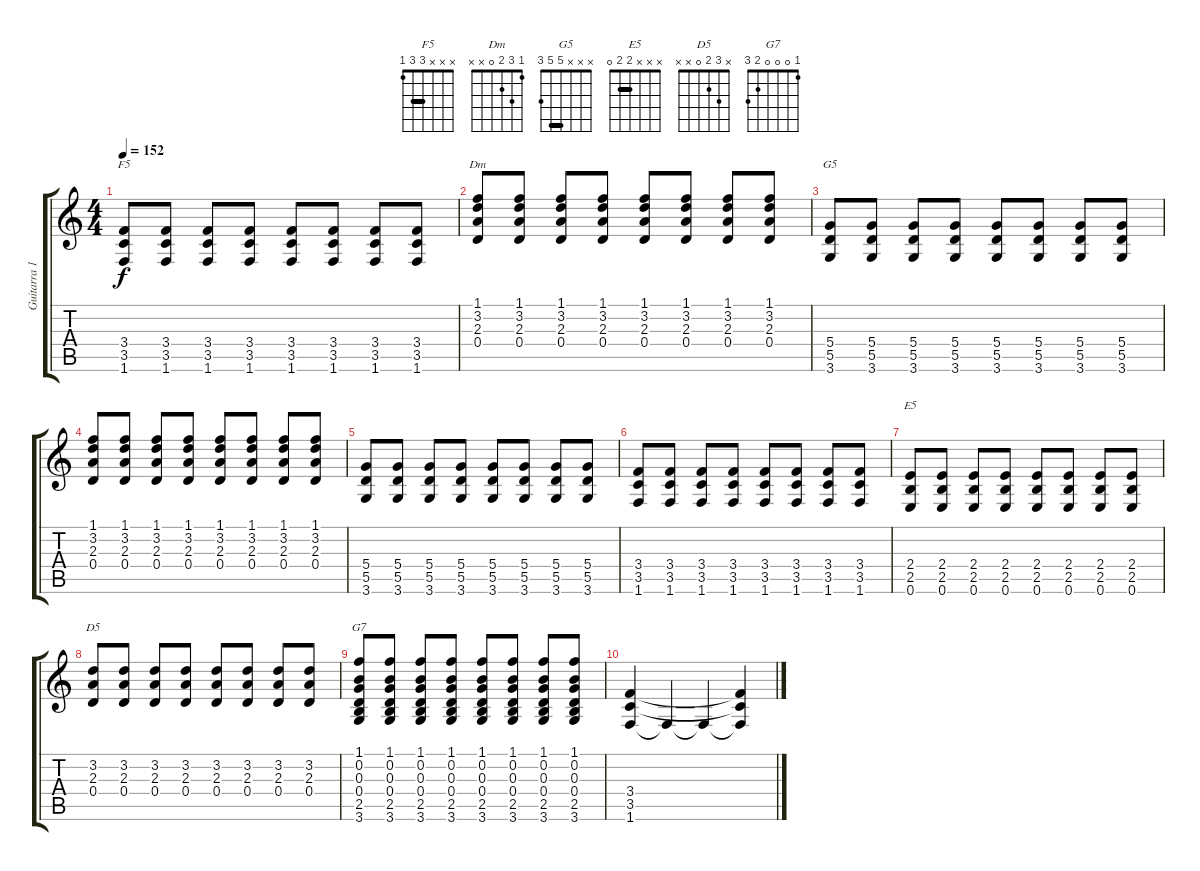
\track ("Guitarra 1" "Guitarra 1") {instrument overdrivenguitar}
\staff {score tabs}
\tuning (E4 B3 G3 D3 A2 E2) {hide}
\chord ("F5" x x x 3 3 1) {barre 3}
\chord ("Dm" 1 3 2 0 x x)
\chord ("G5" x x x 5 5 3) {barre 5}
\chord ("E5" x x x 2 2 0) {barre 2}
\chord ("D5" x 3 2 0 x x)
\chord ("G7" 1 0 0 0 2 3)
\ts (4 4)
\tempo 152
\clef g2
\ks c
(3.4 3.5 1.6).8{ch "F5" dy f} (3.4 3.5 1.6).8 (3.4 3.5 1.6).8 (3.4 3.5 1.6).8 (3.4 3.5 1.6).8 (3.4 3.5 1.6).8 (3.4 3.5 1.6).8 (3.4 3.5 1.6).8 |
(1.1 3.2 2.3 0.4).8{ch "Dm"} (1.1 3.2 2.3 0.4).8 (1.1 3.2 2.3 0.4).8 (1.1 3.2 2.3 0.4).8 (1.1 3.2 2.3 0.4).8 (1.1 3.2 2.3 0.4).8 (1.1 3.2 2.3 0.4).8 (1.1 3.2 2.3 0.4).8 |
(5.4 5.5 3.6).8{ch "G5"} (5.4 5.5 3.6).8 (5.4 5.5 3.6).8 (5.4 5.5 3.6).8 (5.4 5.5 3.6).8 (5.4 5.5 3.6).8 (5.4 5.5 3.6).8 (5.4 5.5 3.6).8 |
(1.1 3.2 2.3 0.4).8 (1.1 3.2 2.3 0.4).8 (1.1 3.2 2.3 0.4).8 (1.1 3.2 2.3 0.4).8 (1.1 3.2 2.3 0.4).8 (1.1 3.2 2.3 0.4).8 (1.1 3.2 2.3 0.4).8 (1.1 3.2 2.3 0.4).8 |
(5.4 5.5 3.6).8 (5.4 5.5 3.6).8 (5.4 5.5 3.6).8 (5.4 5.5 3.6).8 (5.4 5.5 3.6).8 (5.4 5.5 3.6).8 (5.4 5.5 3.6).8 (5.4 5.5 3.6).8 |
(3.4 3.5 1.6).8 (3.4 3.5 1.6).8 (3.4 3.5 1.6).8 (3.4 3.5 1.6).8 (3.4 3.5 1.6).8 (3.4 3.5 1.6).8 (3.4 3.5 1.6).8 (3.4 3.5 1.6).8 |
(2.4 2.5 0.6).8{ch "E5"} (2.4 2.5 0.6).8 (2.4 2.5 0.6).8 (2.4 2.5 0.6).8 (2.4 2.5 0.6).8 (2.4 2.5 0.6).8 (2.4 2.5 0.6).8 (2.4 2.5 0.6).8 |
(3.2 2.3 0.4).8{ch "D5"} (3.2 2.3 0.4).8 (3.2 2.3 0.4).8 (3.2 2.3 0.4).8 (3.2 2.3 0.4).8 (3.2 2.3 0.4).8 (3.2 2.3 0.4).8 (3.2 2.3 0.4).8 |
(1.1 0.2 0.3 0.4 2.5 3.6).8{ch "G7"} (1.1 0.2 0.3 0.4 2.5 3.6).8 (1.1 0.2 0.3 0.4 2.5 3.6).8 (1.1 0.2 0.3 0.4 2.5 3.6).8 (1.1 0.2 0.3 0.4 2.5 3.6).8 (1.1 0.2 0.3 0.4 2.5 3.6).8 (1.1 0.2 0.3 0.4 2.5 3.6).8 (1.1 0.2 0.3 0.4 2.5 3.6).8 |
(3.4 3.5 1.6).4 1.6{t}.4 1.6{t}.4 (3.4{t} 3.5{t} 1.6{t}).4
